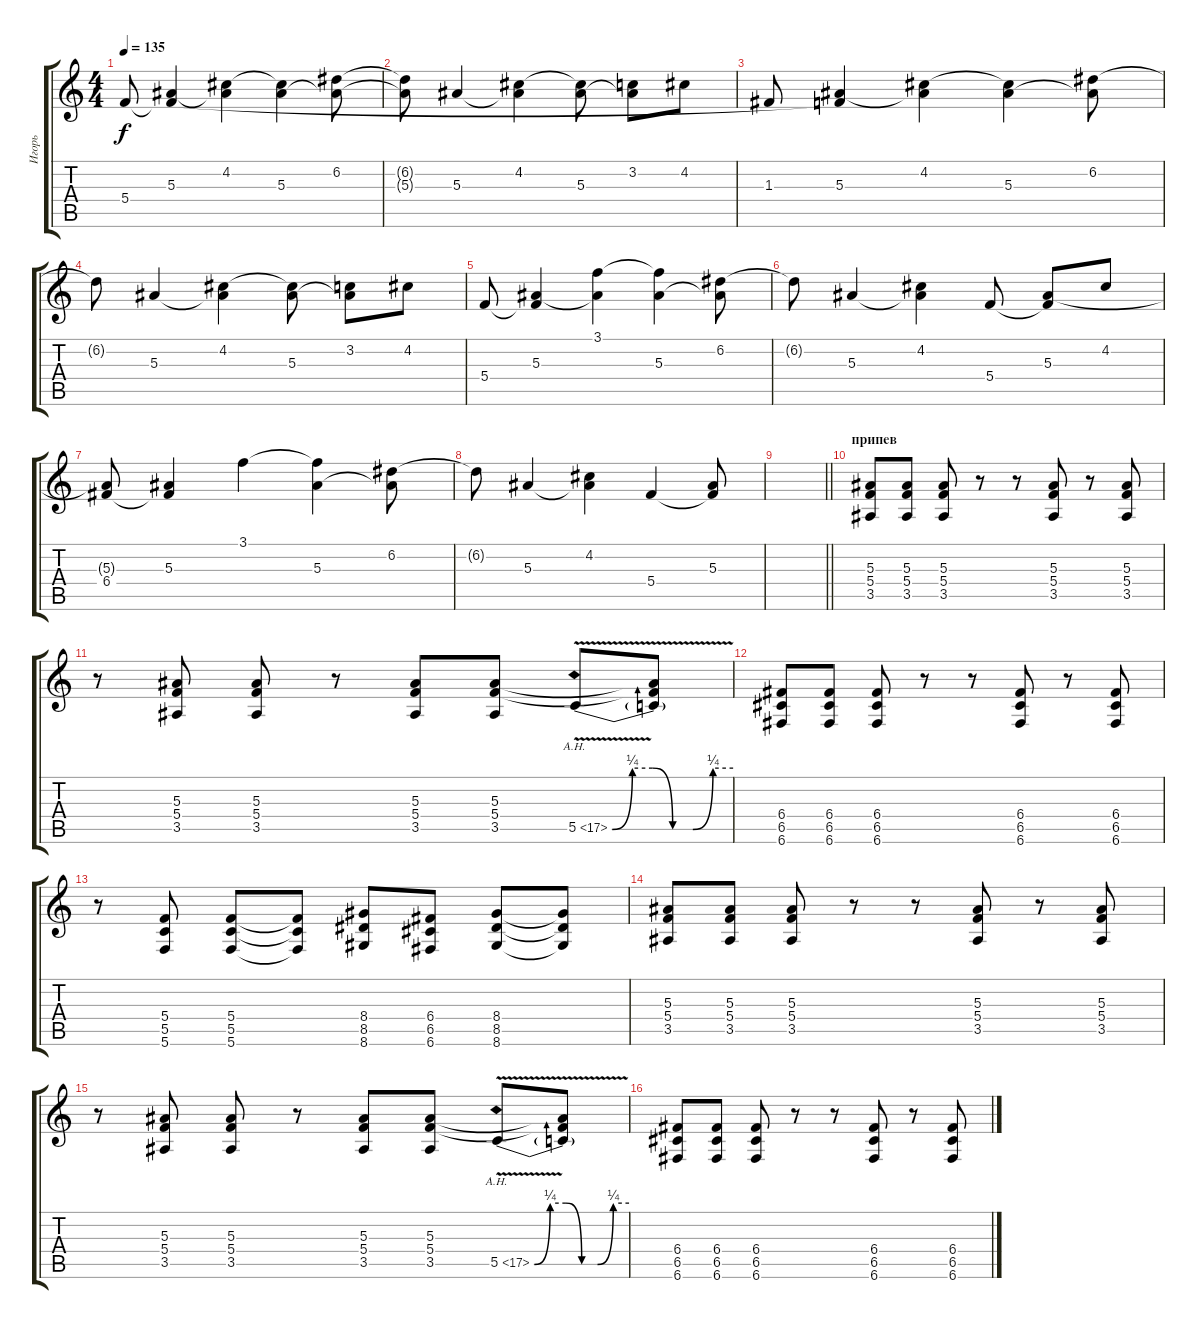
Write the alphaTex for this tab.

\track ("Игорь" "Игорь") {instrument distortionguitar}
\staff {score tabs}
\tuning (D4 A3 F3 C3 G2 C2) {hide}
\ts (4 4)
\tempo 135
\clef g2
\ks c
5.4.8{dy f instrument acousticguitarsteel} (5.3 5.4{t}).4 (4.2 5.3{t}).4 (4.2{t} 5.3).4 (6.2 5.3{t}).8 |
(6.2{t} 5.3{t}).8 5.3.4 (4.2 5.3{t}).4 (4.2{t} 5.3).8 (3.2 5.3{t}).8 4.2.8 |
1.3.8 (5.3 5.4{t}).4 (4.2 5.3{t}).4 (4.2{t} 5.3).4 (6.2 5.3{t}).8 |
6.2{t}.8 5.3.4 (4.2 5.3{t}).4 (4.2{t} 5.3).8 (3.2 5.3{t}).8 4.2.8 |
5.4.8 (5.3 5.4{t}).4 (3.1 5.3{t}).4 (3.1{t} 5.3).4 (6.2 5.3{t}).8 |
6.2{t}.8 5.3.4 (4.2 5.3{t}).4 5.4.8 (5.3 5.4{t}).8 4.2.8 |
(5.3{t} 6.4).8 (5.3 6.4{t}).4 3.1.4 (3.1{t} 5.3).4 (6.2 5.3{t}).8 |
6.2{t}.8 5.3.4 (4.2 5.3{t}).4 5.4.4 (5.3 5.4{t}).8 |
\barLineRight lightlight
|
\section ("" "припев")
(5.3 5.4 3.5).8{volume 13 instrument distortionguitar} (5.3 5.4 3.5).8 (5.3 5.4 3.5).8 r.8 r.8 (5.3 5.4 3.5).8 r.8 (5.3 5.4 3.5).8 |
r.8 (5.3 5.4 3.5).8 (5.3 5.4 3.5).8 r.8 (5.3 5.4 3.5).8 (5.3 5.4 3.5).8 5.5{be (custom 0 0 10 1 20 1 30 0 40 0 50 1 60 1) ah 12 v}.8 (5.3{t} 5.4{t} 5.5{t}).8 |
(6.4 6.5 6.6).8 (6.4 6.5 6.6).8 (6.4 6.5 6.6).8 r.8 r.8 (6.4 6.5 6.6).8 r.8 (6.4 6.5 6.6).8 |
r.8 (5.4 5.5 5.6).8 (5.4 5.5 5.6).8 (5.4{t} 5.5{t} 5.6{t}).8 (8.4 8.5 8.6).8 (6.4 6.5 6.6).8 (8.4 8.5 8.6).8 (8.4{t} 8.5{t} 8.6{t}).8 |
(5.3 5.4 3.5).8 (5.3 5.4 3.5).8 (5.3 5.4 3.5).8 r.8 r.8 (5.3 5.4 3.5).8 r.8 (5.3 5.4 3.5).8 |
r.8 (5.3 5.4 3.5).8 (5.3 5.4 3.5).8 r.8 (5.3 5.4 3.5).8 (5.3 5.4 3.5).8 5.5{be (custom 0 0 10 1 20 1 30 0 40 0 50 1 60 1) ah 12 v}.8 (5.3{t} 5.4{t} 5.5{t}).8 |
(6.4 6.5 6.6).8 (6.4 6.5 6.6).8 (6.4 6.5 6.6).8 r.8 r.8 (6.4 6.5 6.6).8 r.8 (6.4 6.5 6.6).8
